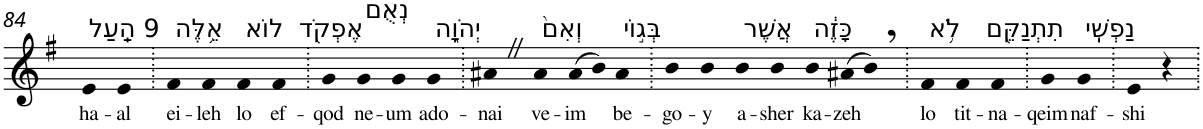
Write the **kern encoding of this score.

**kern	**text
*part1	*part1
*staff1	*staff1
*I"Piano	*
*I'Pno	*
!!LO:PB:g=z
*clefG2	*
*k[f#]	*
*G:	*
=84	=84
!LO:TX:a:t=9 הַֽעַל	!
!	!LO:LY:b
4e	ha-
!	!LO:LY:b
4e	-al
=85.	=85.
!LO:TX:a:t=אֵ֥לֶּה	!
!	!LO:LY:b
4f#	ei-
!	!LO:LY:b
4f#	-leh
!LO:TX:a:t=לוֹא	!
!	!LO:LY:b
4f#	lo
!LO:TX:a:t=אֶפְקֹ֖ד	!
!	!LO:LY:b
4f#	ef-
=86.	=86.
!	!LO:LY:b
4g	-qod
!LO:TX:a:t=נְאֻם	!
!	!LO:LY:b
4g	ne-
!	!LO:LY:b
4g	-um
!LO:TX:a:t=יְהֹוָ֑ה	!
!	!LO:LY:b
4g	ado-
=87.	=87.
!	!LO:LY:b
4a#XZ	-nai
!LO:TX:a:t=וְאִם֙	!
!	!LO:LY:b
4a#	ve-
!	!LO:LY:b
(>8a#	-im
8b)	.
!LO:TX:a:t=בְּג֣וֹי	!
!	!LO:LY:b
4a#	be-
=88.	=88.
!	!LO:LY:b
4b	-go-
!	!LO:LY:b
4b	-y
!LO:TX:a:t=אֲשֶׁר	!
!	!LO:LY:b
4b	a-
!	!LO:LY:b
4b	-sher
!LO:TX:a:t=כָּזֶ֔ה	!
!	!LO:LY:b
4b	ka-
!	!LO:LY:b
(>8a#X	-zeh
8b,)	.
=89.	=89.
!LO:TX:a:t=לֹ֥א	!
!	!LO:LY:b
4f#	lo
!LO:TX:a:t=תִתְנַקֵּ֖ם	!
!	!LO:LY:b
4f#	tit-
!	!LO:LY:b
4f#	-na-
=90.	=90.
!	!LO:LY:b
4g	-qeim
!LO:TX:a:t=נַפְשִֽׁי	!
!	!LO:LY:b
4g	naf-
=91.	=91.
!	!LO:LY:b
4e	-shi
4r	.
=.	=.
*-	*-
